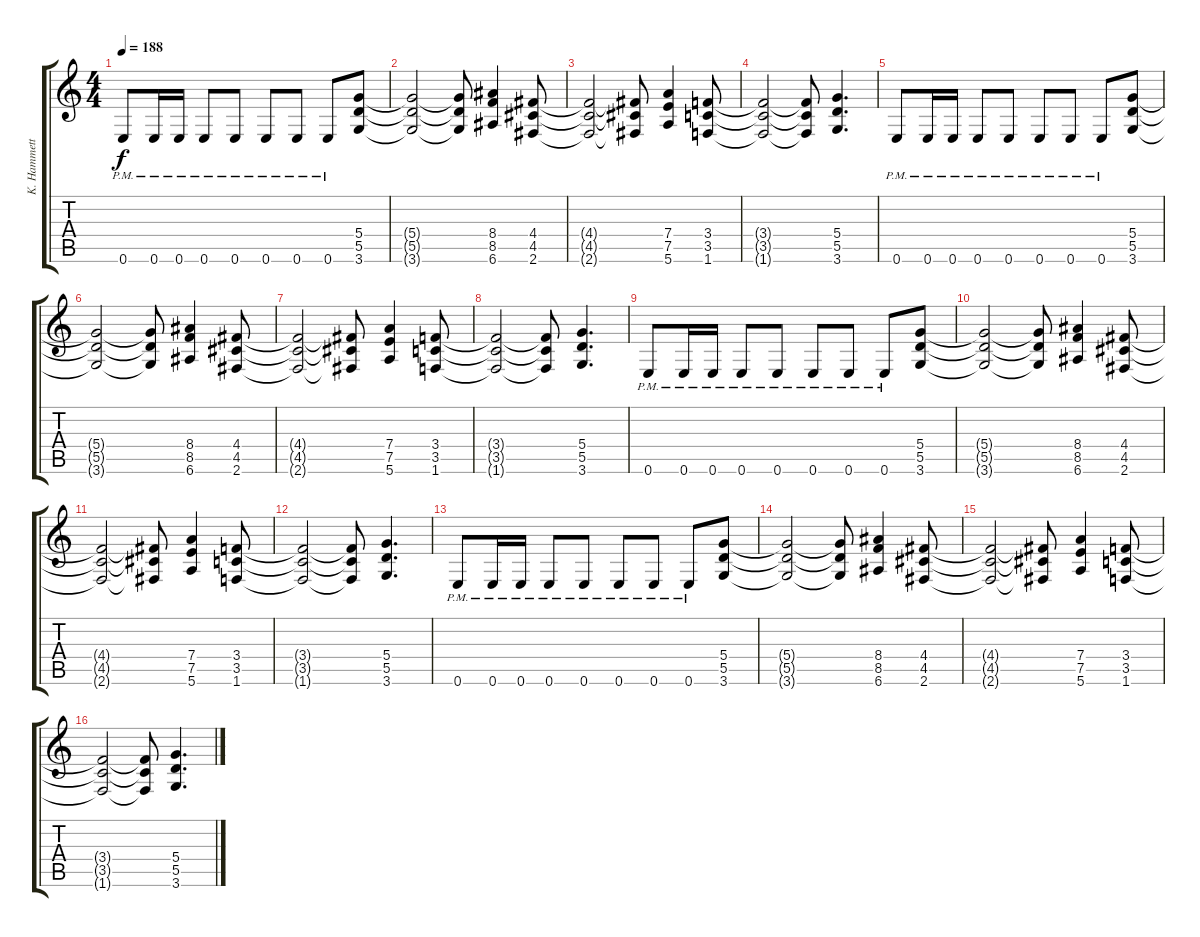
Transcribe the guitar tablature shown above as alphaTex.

\track ("K. Hammett - Rhythm guitar" "K. Hammett") {instrument distortionguitar}
\staff {score tabs}
\tuning (E4 B3 G3 D3 A2 E2) {hide}
\ts (4 4)
\tempo 188
\clef g2
\ks c
0.6{pm}.8{dy f} 0.6{pm}.16 0.6{pm}.16 0.6{pm}.8 0.6{pm}.8 0.6{pm}.8 0.6{pm}.8 0.6{pm}.8 (5.4 5.5 3.6).8 |
(5.4{t} 5.5{t} 3.6{t}).2 (5.4{t} 5.5{t} 3.6{t}).8 (8.4 8.5 6.6).4 (4.4 4.5 2.6).8 |
(4.4{t} 4.5{t} 2.6{t}).2 (4.4{t} 4.5{t} 2.6{t}).8 (7.4 7.5 5.6).4 (3.4 3.5 1.6).8 |
(3.4{t} 3.5{t} 1.6{t}).2 (3.4{t} 3.5{t} 1.6{t}).8 (5.4 5.5 3.6).4{d} |
0.6{pm}.8 0.6{pm}.16 0.6{pm}.16 0.6{pm}.8 0.6{pm}.8 0.6{pm}.8 0.6{pm}.8 0.6{pm}.8 (5.4 5.5 3.6).8 |
(5.4{t} 5.5{t} 3.6{t}).2 (5.4{t} 5.5{t} 3.6{t}).8 (8.4 8.5 6.6).4 (4.4 4.5 2.6).8 |
(4.4{t} 4.5{t} 2.6{t}).2 (4.4{t} 4.5{t} 2.6{t}).8 (7.4 7.5 5.6).4 (3.4 3.5 1.6).8 |
(3.4{t} 3.5{t} 1.6{t}).2 (3.4{t} 3.5{t} 1.6{t}).8 (5.4 5.5 3.6).4{d} |
0.6{pm}.8 0.6{pm}.16 0.6{pm}.16 0.6{pm}.8 0.6{pm}.8 0.6{pm}.8 0.6{pm}.8 0.6{pm}.8 (5.4 5.5 3.6).8 |
(5.4{t} 5.5{t} 3.6{t}).2 (5.4{t} 5.5{t} 3.6{t}).8 (8.4 8.5 6.6).4 (4.4 4.5 2.6).8 |
(4.4{t} 4.5{t} 2.6{t}).2 (4.4{t} 4.5{t} 2.6{t}).8 (7.4 7.5 5.6).4 (3.4 3.5 1.6).8 |
(3.4{t} 3.5{t} 1.6{t}).2 (3.4{t} 3.5{t} 1.6{t}).8 (5.4 5.5 3.6).4{d} |
0.6{pm}.8 0.6{pm}.16 0.6{pm}.16 0.6{pm}.8 0.6{pm}.8 0.6{pm}.8 0.6{pm}.8 0.6{pm}.8 (5.4 5.5 3.6).8 |
(5.4{t} 5.5{t} 3.6{t}).2 (5.4{t} 5.5{t} 3.6{t}).8 (8.4 8.5 6.6).4 (4.4 4.5 2.6).8 |
(4.4{t} 4.5{t} 2.6{t}).2 (4.4{t} 4.5{t} 2.6{t}).8 (7.4 7.5 5.6).4 (3.4 3.5 1.6).8 |
(3.4{t} 3.5{t} 1.6{t}).2 (3.4{t} 3.5{t} 1.6{t}).8 (5.4 5.5 3.6).4{d}
